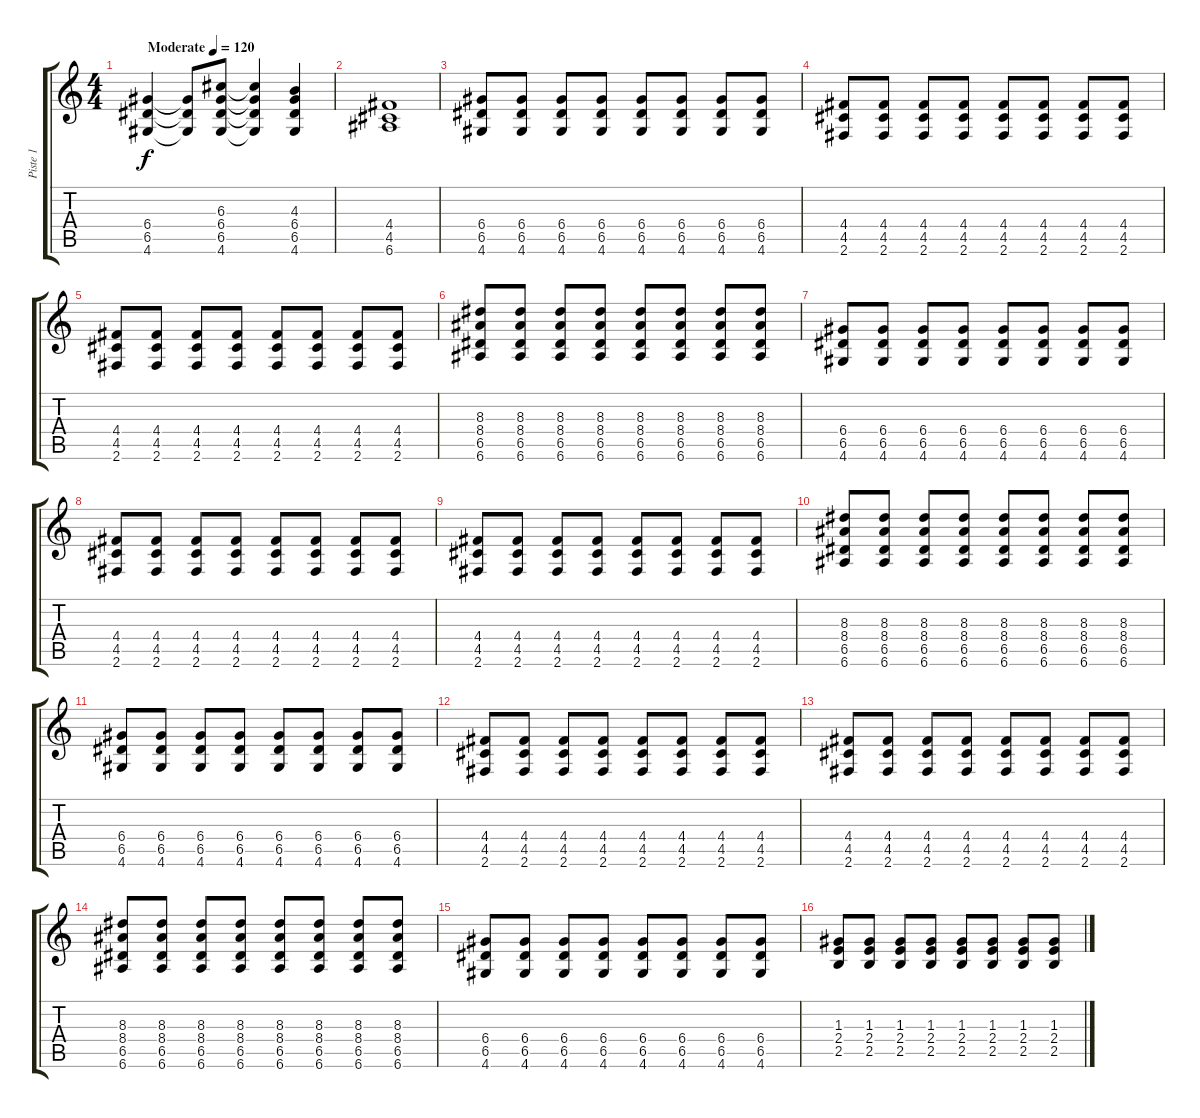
\track ("Piste 1" "Piste 1") {instrument acousticguitarsteel}
\staff {score tabs}
\tuning (E4 B3 G3 D3 A2 E2) {hide}
\ts (4 4)
\tempo (120 "Moderate")
\clef g2
\ks c
(6.4 6.5 4.6).4{dy f instrument acousticguitarsteel} (6.4{t} 6.5{t} 4.6{t}).8 (6.3 6.4 6.5 4.6).8 (6.3{t} 6.4{t} 6.5{t} 4.6{t}).4 (4.3 6.4 6.5 4.6).4 |
(4.4 4.5 6.6).1 |
(6.4 6.5 4.6).8 (6.4 6.5 4.6).8 (6.4 6.5 4.6).8 (6.4 6.5 4.6).8 (6.4 6.5 4.6).8 (6.4 6.5 4.6).8 (6.4 6.5 4.6).8 (6.4 6.5 4.6).8 |
(4.4 4.5 2.6).8 (4.4 4.5 2.6).8 (4.4 4.5 2.6).8 (4.4 4.5 2.6).8 (4.4 4.5 2.6).8 (4.4 4.5 2.6).8 (4.4 4.5 2.6).8 (4.4 4.5 2.6).8 |
(4.4 4.5 2.6).8 (4.4 4.5 2.6).8 (4.4 4.5 2.6).8 (4.4 4.5 2.6).8 (4.4 4.5 2.6).8 (4.4 4.5 2.6).8 (4.4 4.5 2.6).8 (4.4 4.5 2.6).8 |
(8.3 8.4 6.5 6.6).8 (8.3 8.4 6.5 6.6).8 (8.3 8.4 6.5 6.6).8 (8.3 8.4 6.5 6.6).8 (8.3 8.4 6.5 6.6).8 (8.3 8.4 6.5 6.6).8 (8.3 8.4 6.5 6.6).8 (8.3 8.4 6.5 6.6).8 |
(6.4 6.5 4.6).8 (6.4 6.5 4.6).8 (6.4 6.5 4.6).8 (6.4 6.5 4.6).8 (6.4 6.5 4.6).8 (6.4 6.5 4.6).8 (6.4 6.5 4.6).8 (6.4 6.5 4.6).8 |
(4.4 4.5 2.6).8 (4.4 4.5 2.6).8 (4.4 4.5 2.6).8 (4.4 4.5 2.6).8 (4.4 4.5 2.6).8 (4.4 4.5 2.6).8 (4.4 4.5 2.6).8 (4.4 4.5 2.6).8 |
(4.4 4.5 2.6).8 (4.4 4.5 2.6).8 (4.4 4.5 2.6).8 (4.4 4.5 2.6).8 (4.4 4.5 2.6).8 (4.4 4.5 2.6).8 (4.4 4.5 2.6).8 (4.4 4.5 2.6).8 |
(8.3 8.4 6.5 6.6).8 (8.3 8.4 6.5 6.6).8 (8.3 8.4 6.5 6.6).8 (8.3 8.4 6.5 6.6).8 (8.3 8.4 6.5 6.6).8 (8.3 8.4 6.5 6.6).8 (8.3 8.4 6.5 6.6).8 (8.3 8.4 6.5 6.6).8 |
(6.4 6.5 4.6).8 (6.4 6.5 4.6).8 (6.4 6.5 4.6).8 (6.4 6.5 4.6).8 (6.4 6.5 4.6).8 (6.4 6.5 4.6).8 (6.4 6.5 4.6).8 (6.4 6.5 4.6).8 |
(4.4 4.5 2.6).8 (4.4 4.5 2.6).8 (4.4 4.5 2.6).8 (4.4 4.5 2.6).8 (4.4 4.5 2.6).8 (4.4 4.5 2.6).8 (4.4 4.5 2.6).8 (4.4 4.5 2.6).8 |
(4.4 4.5 2.6).8 (4.4 4.5 2.6).8 (4.4 4.5 2.6).8 (4.4 4.5 2.6).8 (4.4 4.5 2.6).8 (4.4 4.5 2.6).8 (4.4 4.5 2.6).8 (4.4 4.5 2.6).8 |
(8.3 8.4 6.5 6.6).8 (8.3 8.4 6.5 6.6).8 (8.3 8.4 6.5 6.6).8 (8.3 8.4 6.5 6.6).8 (8.3 8.4 6.5 6.6).8 (8.3 8.4 6.5 6.6).8 (8.3 8.4 6.5 6.6).8 (8.3 8.4 6.5 6.6).8 |
(6.4 6.5 4.6).8 (6.4 6.5 4.6).8 (6.4 6.5 4.6).8 (6.4 6.5 4.6).8 (6.4 6.5 4.6).8 (6.4 6.5 4.6).8 (6.4 6.5 4.6).8 (6.4 6.5 4.6).8 |
(1.3 2.4 2.5).8 (1.3 2.4 2.5).8 (1.3 2.4 2.5).8 (1.3 2.4 2.5).8 (1.3 2.4 2.5).8 (1.3 2.4 2.5).8 (1.3 2.4 2.5).8 (1.3 2.4 2.5).8
